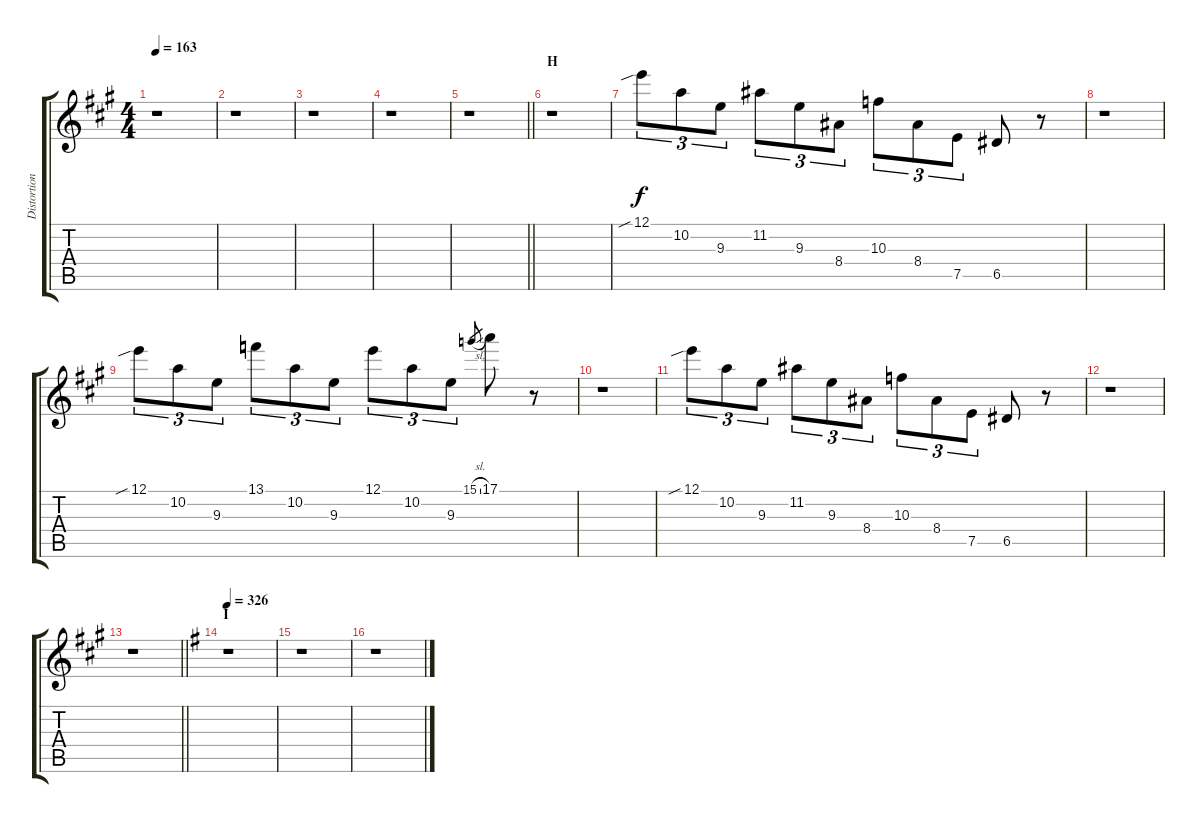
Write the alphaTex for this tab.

\track ("Distortion w/Delay" "Distortion") {instrument distortionguitar}
\staff {score tabs}
\tuning (E4 B3 G3 D3 A2 E2) {hide}
\ts (4 4)
\tempo 163
\clef g2
\ks a
r.1{dy f} |
r.1 |
r.1 |
r.1 |
\barLineRight lightlight
r.1 |
\section ("" "H")
r.1 |
12.1{sib}.8{tu (3 2)} 10.2.8{tu (3 2)} 9.3.8{tu (3 2)} 11.2.8{tu (3 2)} 9.3.8{tu (3 2)} 8.4.8{tu (3 2)} 10.3.8{tu (3 2)} 8.4.8{tu (3 2)} 7.5.8{tu (3 2)} 6.5.8 r.8 |
r.1 |
12.1{sib}.8{tu (3 2)} 10.2.8{tu (3 2)} 9.3.8{tu (3 2)} 13.1.8{tu (3 2)} 10.2.8{tu (3 2)} 9.3.8{tu (3 2)} 12.1.8{tu (3 2)} 10.2.8{tu (3 2)} 9.3.8{tu (3 2)} 15.1{sl}.8{gr} 17.1.8 r.8 |
r.1 |
12.1{sib}.8{tu (3 2)} 10.2.8{tu (3 2)} 9.3.8{tu (3 2)} 11.2.8{tu (3 2)} 9.3.8{tu (3 2)} 8.4.8{tu (3 2)} 10.3.8{tu (3 2)} 8.4.8{tu (3 2)} 7.5.8{tu (3 2)} 6.5.8 r.8 |
r.1 |
\barLineRight lightlight
r.1 |
\section ("" "I")
\tempo 326
\ks g
r.1 |
r.1 |
r.1
